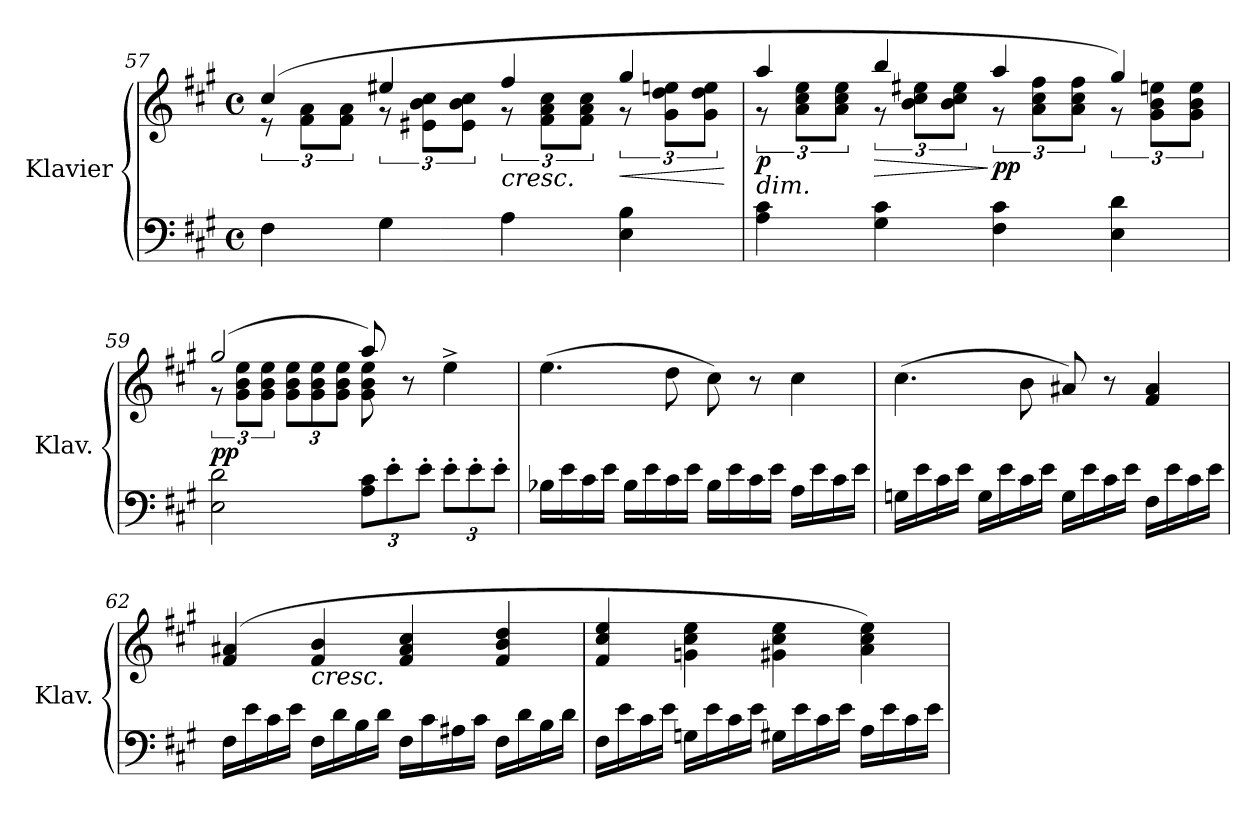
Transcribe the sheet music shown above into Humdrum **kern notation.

**kern	**kern	**dynam
*part1	*part1	*part1
*staff2	*staff1	*staff1/2
*I"Klavier	*	*
*I'Klav.	*	*
*clefF4	*clefG2	*
*k[f#c#g#]	*k[f#c#g#]	*
*M4/4	*M4/4	*
*met(c)	*met(c)	*
=57	=57	=57
*	*^	*
4F#\	(>4cc#/	12r	.
.	.	12f#\ 12a\L	.
.	.	12f#\ 12a\J	.
4G#\	4ee#X/	12r	.
.	.	12e#X\ 12b\ 12cc#\L	.
.	.	12e#\ 12b\ 12cc#\J	.
!	!LO:TX:b:i:t=cresc.	!	!
4A\	4ff#/	12r	.
.	.	12f#\ 12a\ 12cc#\L	.
.	.	12f#\ 12a\ 12cc#\J	.
!	!	!	!LO:HP:b
4E\ 4B\	4gg#/	12r	<
.	.	12g#\ 12dd\ 12een\L	.
.	.	12g#\ 12dd\ 12ee\J	.
*	*v	*v	*
.	.	[
!!LO:LB:g=z
=58	=58	=58
*	*^	*
!	!LO:TX:b:i:t=dim.	!	!
!	!	!	!LO:DY:b
4A\ 4c#\	4aa/	12r	p
.	.	12a\ 12cc#\ 12ee\L	.
.	.	12a\ 12cc#\ 12ee\J	.
!	!	!	!LO:HP:b
4G#\ 4c#\	4bb/	12r	>
.	.	12b\ 12cc#\ 12ee#X\L	.
.	.	12b\ 12cc#\ 12ee#\J	.
!	!	!	!LO:DY:n=1:b
4F#\ 4c#\	4aa/	12r	] pp
.	.	12a\ 12cc#\ 12ff#\L	.
.	.	12a\ 12cc#\ 12ff#\J	.
4E\ 4d\	4gg#/)	12r	.
.	.	12g#\ 12b\ 12een\L	.
.	.	12g#\ 12b\ 12ee\J	.
=59	=59	=59	=59
!	!	!	!LO:DY:b
2E\ 2d\	(>2gg#/	12r	pp
.	.	12g#\ 12b\ 12ee\L	.
.	.	12g#\ 12b\ 12ee\J	.
*	*	*Xbrackettup	*
.	.	12g#\ 12b\ 12ee\L	.
.	.	12g#\ 12b\ 12ee\	.
.	.	12g#\ 12b\ 12ee\J	.
*Xbrackettup	*	*	*
12A\ 12c#\L	8aa/)	8g#\ 8b\ 8ee\	.
*	*MM94	*	*
12e'\	.	.	.
.	8ryy	8r	.
12e'\J	.	.	.
12e'\L	4ryy	4ee^\	.
12e'\	.	.	.
12e'\J	.	.	.
*	*v	*v	*
=60	=60	=60
*	*MM98	*
16B-X\LL	(>4.ee\	.
16e\	.	.
16c#\	.	.
16e\JJ	.	.
16B-\LL	.	.
16e\	.	.
16c#\	8dd\	.
16e\JJ	.	.
16B-\LL	8cc#\)	.
16e\	.	.
16c#\	8r	.
16e\JJ	.	.
16A\LL	4cc#\	.
16e\	.	.
16c#\	.	.
16e\JJ	.	.
!!LO:PB:g=z
=61	=61	=61
16Gn\LL	(>4.cc#\	.
16e\	.	.
16c#\	.	.
16e\JJ	.	.
16G\LL	.	.
16e\	.	.
16c#\	8b\	.
16e\JJ	.	.
16G\LL	8a#X/)	.
16e\	.	.
16c#\	8r	.
16e\JJ	.	.
16F#\LL	4f#/ 4a#/	.
16e\	.	.
16c#\	.	.
16e\JJ	.	.
=62	=62	=62
16F#\LL	(>4f#/ 4a#X/	.
16e\	.	.
16c#\	.	.
16e\JJ	.	.
!	!LO:TX:b:i:t=cresc.	!
16F#\LL	4f#/ 4b/	.
16d\	.	.
16B\	.	.
16d\JJ	.	.
16F#\LL	4f#/ 4a#/ 4cc#/	.
16c#\	.	.
16A#X\	.	.
16c#\JJ	.	.
16F#\LL	4f#/ 4b/ 4dd/	.
16d\	.	.
16B\	.	.
16d\JJ	.	.
=63	=63	=63
16F#\LL	4f#/ 4cc#/ 4ee/	.
16e\	.	.
16c#\	.	.
16e\JJ	.	.
*	*MM94	*
16Gn\LL	4gn\ 4cc#\ 4ee\	.
16e\	.	.
16c#\	.	.
16e\JJ	.	.
*	*MM90	*
16G#X\LL	4g#X\ 4cc#\ 4ee\	.
16e\	.	.
16c#\	.	.
16e\JJ	.	.
*	*MM86	*
16A\LL	4a\ 4cc#\ 4ee\)	.
16e\	.	.
16c#\	.	.
16e\JJ	.	.
=	=	=
*-	*-	*-
